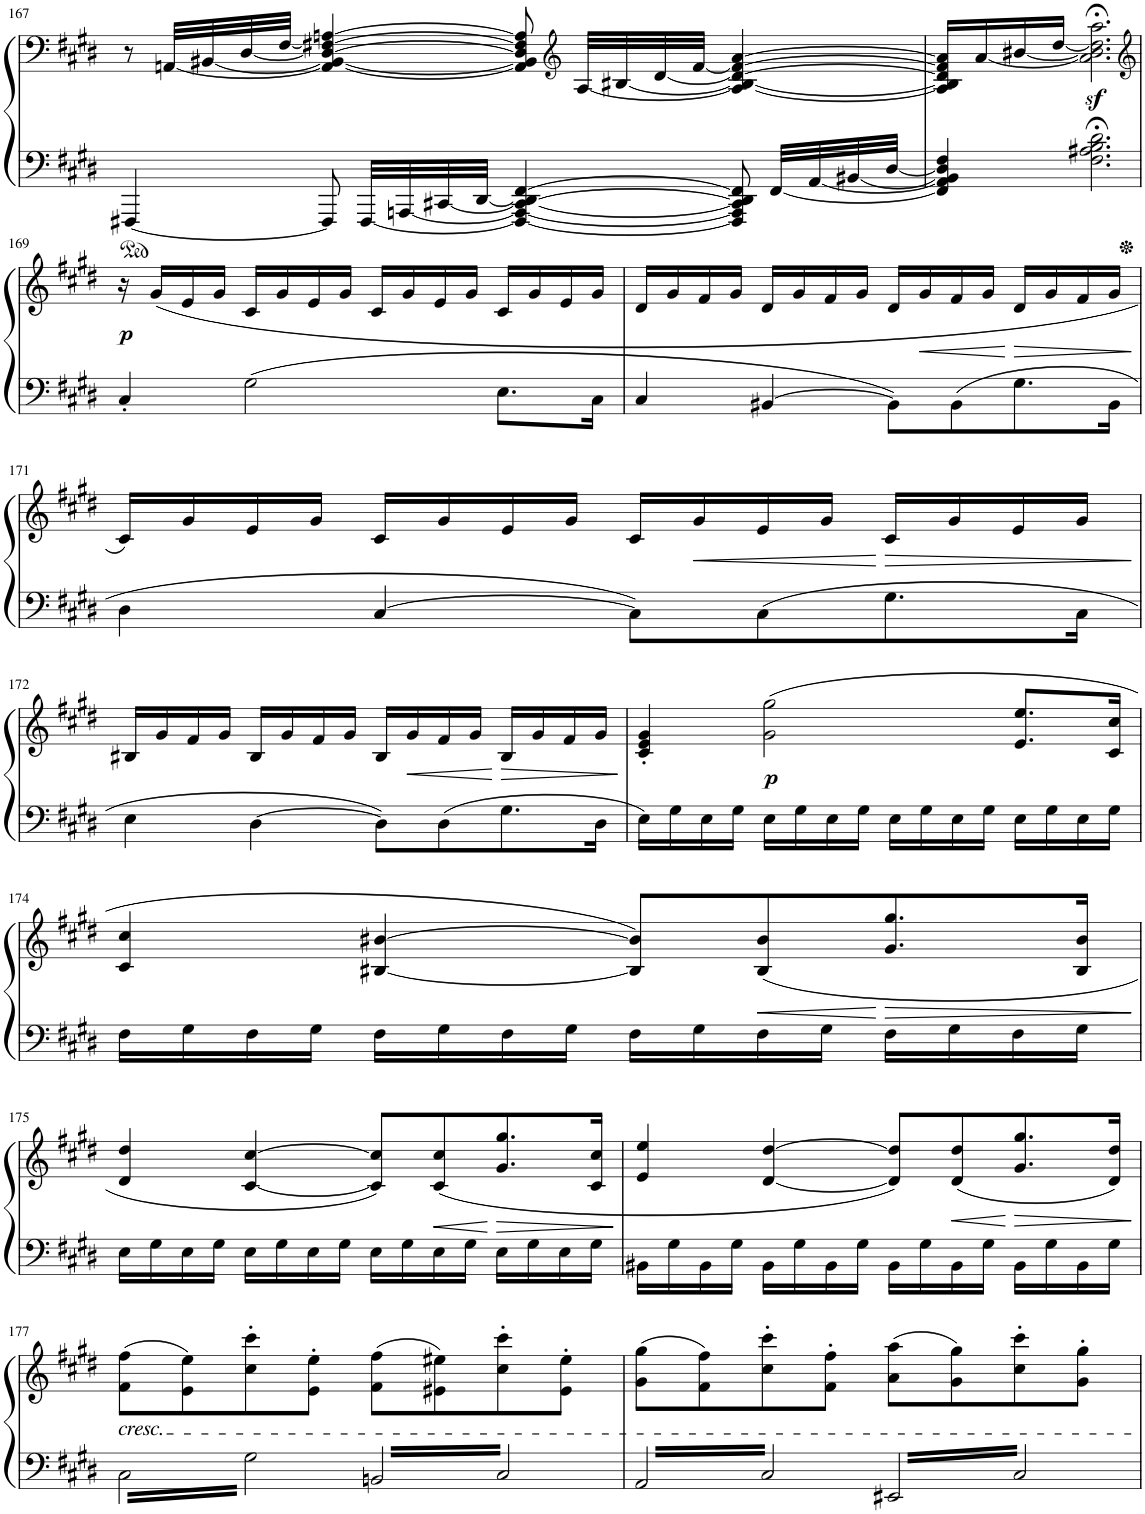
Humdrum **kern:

**kern	**kern	**dynam
*part1	*part1	*part1
*staff2	*staff1	*staff1/2
*I"Piano	*	*
*I'Pno.	*	*
!!LO:PB:g=z
*clefF4	*clefF4	*
*k[f#c#g#d#]	*k[f#c#g#d#]	*
*M4/4	*M4/4	*
*met(c)	*met(c)	*
=167	=167	=167
[4FFF#X/	8r	.
.	[<32AAn/LLL	.
.	[<32BB#X/	.
.	[<32D#/	.
.	[<32F#/JJJ	.
8FFF#/]	4AA/_ 4BB#/_ 4D#/_ 4F#X/_ [4An/	.
[32FFF#/LLL	.	.
[32AAAn/	.	.
[32CC#X/	.	.
[32DD#/JJJ	.	.
4FFF#/_ 4AAA/_ 4CC#/_ 4DD#/_ [4FF#/	8AA/] 8BB#/] 8D#/] 8F#/] 8A/]	.
*	*clefG2	*
.	[<32A/LLL	.
.	[<32B#X/	.
.	[<32d#/	.
.	[<32f#/JJJ	.
8FFF#/] 8AAA/] 8CC#/] 8DD#/] 8FF#/]	4A/_ 4B#/_ 4d#/_ 4f#/_ [4a/	.
[32FF#/LLL	.	.
[32AA/	.	.
[32BB#X/	.	.
[32D#/JJJ	.	.
=168	=168	=168
4FF#/] 4AA/] 4BB#/] 4D#/] 4F#/	16A/] 16B#/] 16d#/] 16f#/] 16a/]LL	.
.	[<16a/	.
.	[<16b#X/	.
.	[<16dd#/JJ	.
2.F#\;< 2.A#X\;< 2.B\;< 2.d#\;<	2.a\]z<;< 2.b#\]z<;< 2.dd#\]z<;< 2.aa\z<;<	.
!!LO:LB:g=z
=169	=169	=169
*	*clefG2	*
!	!	!LO:DY:b
4C#'/	16r	p
.	(16g#/LL	.
.	16e/	.
.	16g#/JJ	.
2G#\	16c#/LL	.
.	16g#/	.
.	16e/	.
.	16g#/JJ	.
.	16c#/LL	.
.	16g#/	.
.	16e/	.
.	16g#/JJ	.
8.E\L	16c#/LL	.
.	16g#/	.
.	16e/	.
16C#\Jk	16g#/JJ	.
=170	=170	=170
4C#/	16d#/LL	.
.	16g#/	.
.	16f#/	.
.	16g#/JJ	.
[4BB#X/	16d#/LL	.
.	16g#/	.
.	16f#/	.
.	16g#/JJ	.
8BB#\L]	16d#/LL	.
!	!	!LO:HP:b
.	16g#/	<
8BB#\	16f#/	.
.	16g#/JJ	.
!	!	!LO:HP:n=1:b
8.G#\	16d#/LL	[ >
.	16g#/	.
.	16f#/	.
16BB#\Jk	16g#/JJ	.
.	.	]
!!LO:LB:g=z
=171	=171	=171
4D#\	16c#/LL)	.
.	16g#/	.
.	16e/	.
.	16g#/JJ	.
[4C#/	16c#/LL	.
.	16g#/	.
.	16e/	.
.	16g#/JJ	.
8C#\L]	16c#/LL	.
!	!	!LO:HP:b
.	16g#/	<
8C#\	16e/	.
.	16g#/JJ	.
!	!	!LO:HP:n=1:b
8.G#\	16c#/LL	[ >
.	16g#/	.
.	16e/	.
16C#\Jk	16g#/JJ	.
.	.	]
!!LO:LB:g=z
=172	=172	=172
4E\	16B#X/LL	.
.	16g#/	.
.	16f#/	.
.	16g#/JJ	.
[4D#\	16B#/LL	.
.	16g#/	.
.	16f#/	.
.	16g#/JJ	.
8D#\L]	16B#/LL	.
!	!	!LO:HP:b
.	16g#/	<
8D#\	16f#/	.
.	16g#/JJ	.
!	!	!LO:HP:n=1:b
8.G#\	16B#/LL	[ >
.	16g#/	.
.	16f#/	.
16D#\Jk	16g#/JJ	.
.	.	]
=173	=173	=173
16E\LL	4c#/' 4e/' 4g#/'	.
16G#\	.	.
16E\	.	.
16G#\JJ	.	.
!	!	!LO:DY:b
16E\LL	(2g#\ 2gg#\	p
16G#\	.	.
16E\	.	.
16G#\JJ	.	.
16E\LL	.	.
16G#\	.	.
16E\	.	.
16G#\JJ	.	.
16E\LL	8.e/ 8.ee/L	.
16G#\	.	.
16E\	.	.
16G#\JJ	16c#/ 16cc#/Jk	.
!!LO:LB:g=z
=174	=174	=174
16F#\LL	4c#/ 4cc#/	.
16G#\	.	.
16F#\	.	.
16G#\JJ	.	.
16F#\LL	[4B#X/ [4b#X/	.
16G#\	.	.
16F#\	.	.
16G#\JJ	.	.
16F#\LL	8B#/] 8b#/]L)	.
16G#\	.	.
!	!	!LO:HP:b
16F#\	(8B#/ 8b#/	<
16G#\JJ	.	.
!	!	!LO:HP:n=1:b
16F#\LL	8.g#/ 8.gg#/	[ >
16G#\	.	.
16F#\	.	.
16G#\JJ	16B#/ 16b#/Jk	.
.	.	]
!!LO:LB:g=z
=175	=175	=175
16E\LL	4d#/ 4dd#/	.
16G#\	.	.
16E\	.	.
16G#\JJ	.	.
16E\LL	[4c#/ [4cc#/	.
16G#\	.	.
16E\	.	.
16G#\JJ	.	.
16E\LL	8c#/] 8cc#/]L)	.
16G#\	.	.
!	!	!LO:HP:b
16E\	(8c#/ 8cc#/	<
16G#\JJ	.	.
!	!	!LO:HP:n=1:b
16E\LL	8.g#/ 8.gg#/	[ >
16G#\	.	.
16E\	.	.
16G#\JJ	16c#/ 16cc#/Jk	.
.	.	]
=176	=176	=176
16BB#X\LL	4e/ 4ee/	.
16G#\	.	.
16BB#\	.	.
16G#\JJ	.	.
16BB#\LL	[4d#/ [4dd#/	.
16G#\	.	.
16BB#\	.	.
16G#\JJ	.	.
16BB#\LL	8d#/] 8dd#/]L)	.
16G#\	.	.
!	!	!LO:HP:b
16BB#\	(8d#/ 8dd#/	<
16G#\JJ	.	.
!	!	!LO:HP:n=1:b
16BB#\LL	8.g#/ 8.gg#/	[ >
16G#\	.	.
16BB#\	.	.
16G#\JJ	16d#/ 16dd#/Jk)	.
.	.	]
!!LO:LB:g=z
=177	=177	=177
!	!LO:TX:b:i:t=cresc.	!
6.C#\	(8f#\ 8ff#\L	.
.	8e\ 8ee\)	.
6.G#\	8cc#\' 8ccc#\'	.
.	8e\' 8ee\'J	.
6.BBn/	(8f#\ 8ff#\L	.
.	8e#X\ 8ee#X\)	.
6.C#/	8cc#\' 8ccc#\'	.
.	8e#\' 8ee#\'J	.
=178	=178	=178
6.AA/	(8g#\ 8gg#\L	.
.	8f#\ 8ff#\)	.
6.C#/	8cc#\' 8ccc#\'	.
.	8f#\' 8ff#\'J	.
6.EE#X/	(8a\ 8aa\L	.
.	8g#\ 8gg#\)	.
6.C#/	8cc#\' 8ccc#\'	.
.	8g#\' 8gg#\'J	.
=	=	=
*-	*-	*-
